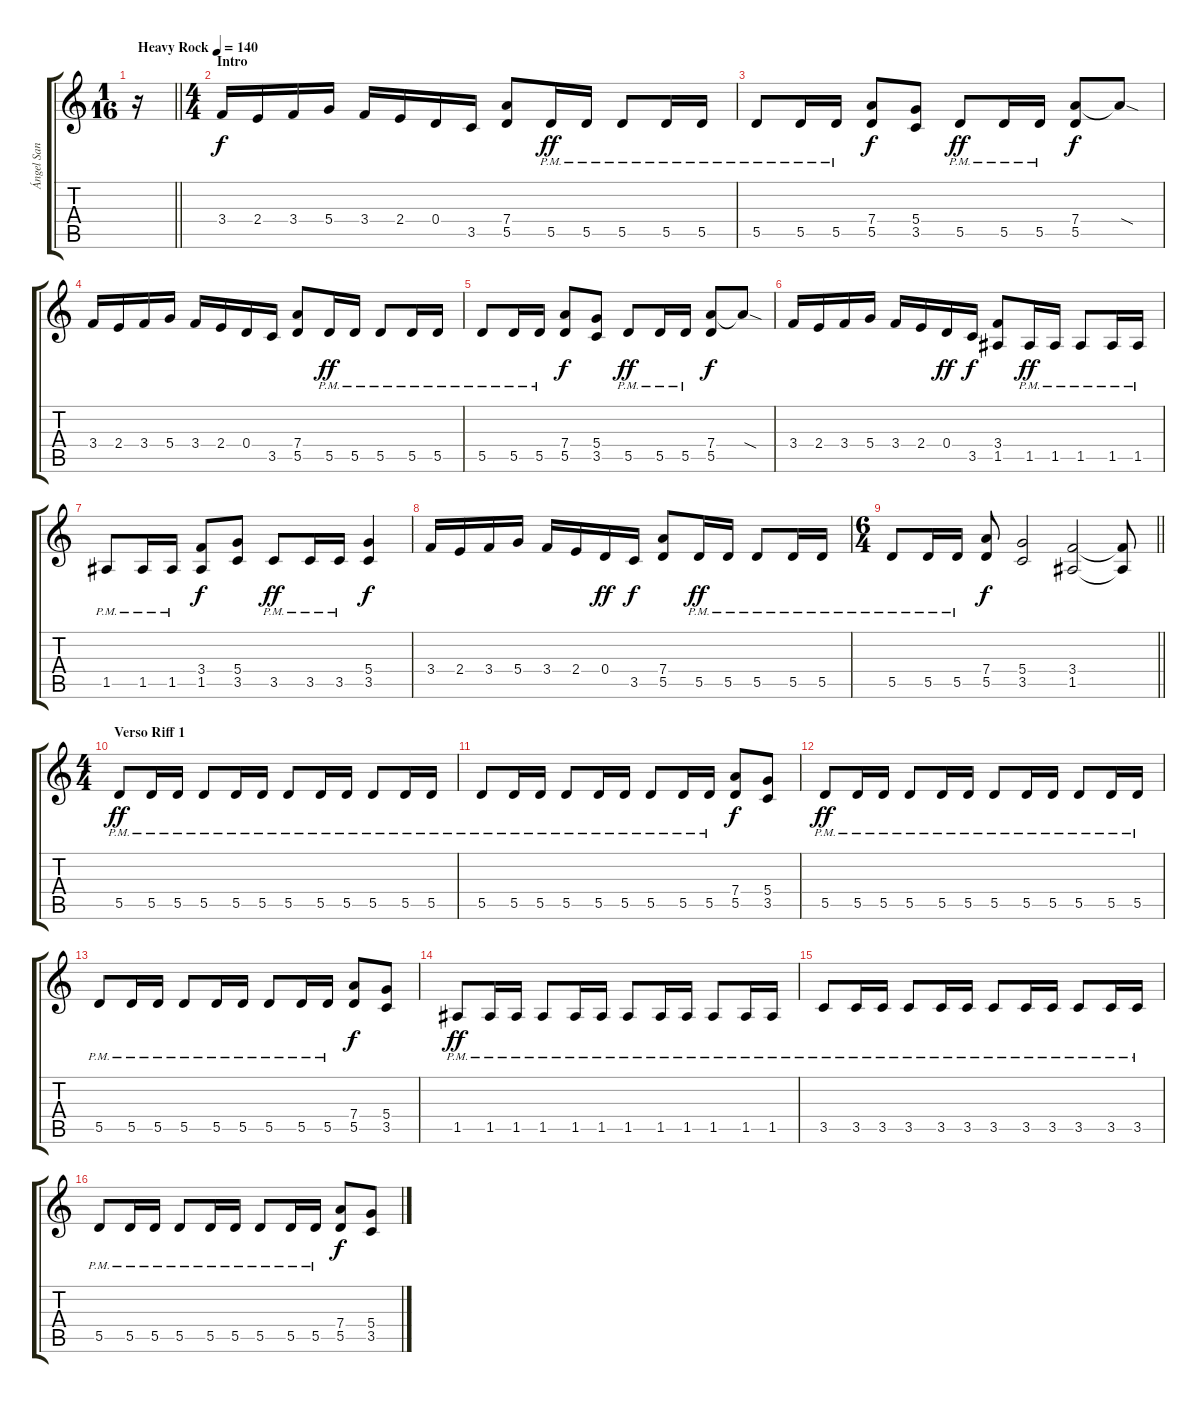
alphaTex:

\track ("Ángel San Juan" "Ángel San ") {instrument distortionguitar}
\staff {score tabs}
\tuning (E4 B3 G3 D3 A2 E2) {hide}
\ts (1 16)
\tempo (140 "Heavy Rock")
\clef g2
\barLineRight lightlight
\ks c
r.16{dy f instrument distortionguitar} |
\ts (4 4)
\section ("" "Intro")
3.4.16 2.4.16 3.4.16 5.4.16 3.4.16 2.4.16 0.4.16 3.5.16 (7.4 5.5).8 5.5{pm}.16{dy ff} 5.5{pm}.16 5.5{pm}.8 5.5{pm}.16 5.5{pm}.16 |
5.5{pm}.8 5.5{pm}.16 5.5{pm}.16 (7.4 5.5).8{dy f} (5.4 3.5).8 5.5{pm}.8{dy ff} 5.5{pm}.16 5.5{pm}.16 (7.4 5.5).8{dy f} 7.4{sod t}.8 |
3.4.16 2.4.16 3.4.16 5.4.16 3.4.16 2.4.16 0.4.16 3.5.16 (7.4 5.5).8 5.5{pm}.16{dy ff} 5.5{pm}.16 5.5{pm}.8 5.5{pm}.16 5.5{pm}.16 |
5.5{pm}.8 5.5{pm}.16 5.5{pm}.16 (7.4 5.5).8{dy f} (5.4 3.5).8 5.5{pm}.8{dy ff} 5.5{pm}.16 5.5{pm}.16 (7.4 5.5).8{dy f} 7.4{sod t}.8 |
3.4.16 2.4.16 3.4.16 5.4.16 3.4.16 2.4.16 0.4.16{dy ff} 3.5.16{dy f} (3.4 1.5).8 1.5{pm}.16{dy ff} 1.5{pm}.16 1.5{pm}.8 1.5{pm}.16 1.5{pm}.16 |
1.5{pm}.8 1.5{pm}.16 1.5{pm}.16 (3.4 1.5).8{dy f} (5.4 3.5).8 3.5{pm}.8{dy ff} 3.5{pm}.16 3.5{pm}.16 (5.4 3.5).4{dy f} |
3.4.16 2.4.16 3.4.16 5.4.16 3.4.16 2.4.16 0.4.16{dy ff} 3.5.16{dy f} (7.4 5.5).8 5.5{pm}.16{dy ff} 5.5{pm}.16 5.5{pm}.8 5.5{pm}.16 5.5{pm}.16 |
\ts (6 4)
\barLineRight lightlight
5.5{pm}.8 5.5{pm}.16 5.5{pm}.16 (7.4 5.5).8{dy f} (5.4 3.5).2 (3.4 1.5).2 (3.4{t} 1.5{t}).8 |
\ts (4 4)
\section ("" "Verso Riff 1")
5.5{pm}.8{dy ff} 5.5{pm}.16 5.5{pm}.16 5.5{pm}.8 5.5{pm}.16 5.5{pm}.16 5.5{pm}.8 5.5{pm}.16 5.5{pm}.16 5.5{pm}.8 5.5{pm}.16 5.5{pm}.16 |
5.5{pm}.8 5.5{pm}.16 5.5{pm}.16 5.5{pm}.8 5.5{pm}.16 5.5{pm}.16 5.5{pm}.8 5.5{pm}.16 5.5{pm}.16 (7.4 5.5).8{dy f} (5.4 3.5).8 |
5.5{pm}.8{dy ff} 5.5{pm}.16 5.5{pm}.16 5.5{pm}.8 5.5{pm}.16 5.5{pm}.16 5.5{pm}.8 5.5{pm}.16 5.5{pm}.16 5.5{pm}.8 5.5{pm}.16 5.5{pm}.16 |
5.5{pm}.8 5.5{pm}.16 5.5{pm}.16 5.5{pm}.8 5.5{pm}.16 5.5{pm}.16 5.5{pm}.8 5.5{pm}.16 5.5{pm}.16 (7.4 5.5).8{dy f} (5.4 3.5).8 |
1.5{pm}.8{dy ff} 1.5{pm}.16 1.5{pm}.16 1.5{pm}.8 1.5{pm}.16 1.5{pm}.16 1.5{pm}.8 1.5{pm}.16 1.5{pm}.16 1.5{pm}.8 1.5{pm}.16 1.5{pm}.16 |
3.5{pm}.8 3.5{pm}.16 3.5{pm}.16 3.5{pm}.8 3.5{pm}.16 3.5{pm}.16 3.5{pm}.8 3.5{pm}.16 3.5{pm}.16 3.5{pm}.8 3.5{pm}.16 3.5{pm}.16 |
5.5{pm}.8 5.5{pm}.16 5.5{pm}.16 5.5{pm}.8 5.5{pm}.16 5.5{pm}.16 5.5{pm}.8 5.5{pm}.16 5.5{pm}.16 (7.4 5.5).8{dy f} (5.4 3.5).8
